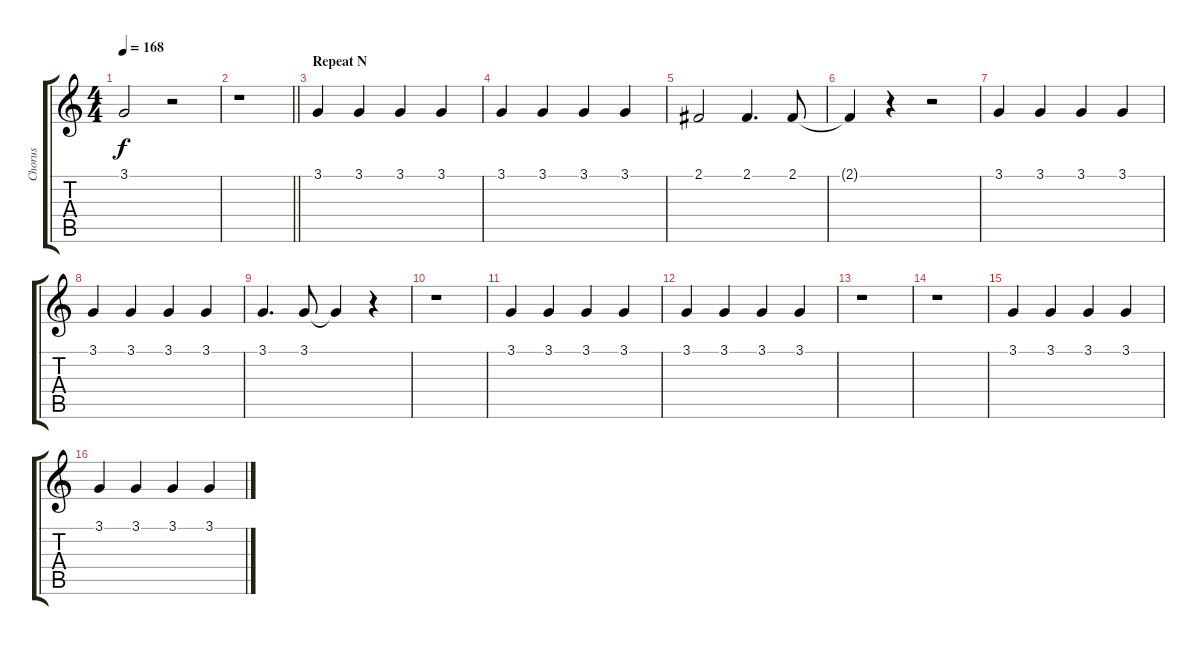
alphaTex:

\track ("Chorus" "Chorus") {instrument tenorsax}
\staff {score tabs}
\tuning (E4 B3 G3 D3 A2 E2) {hide}
\ts (4 4)
\tempo 168
\clef g2
\ks c
3.1.2{dy f} r.2 |
\barLineRight lightlight
r.1 |
\section ("" "Repeat N")
3.1.4 3.1.4 3.1.4 3.1.4 |
3.1.4 3.1.4 3.1.4 3.1.4 |
2.1.2 2.1.4{d} 2.1.8 |
2.1{t}.4 r.4 r.2 |
3.1.4 3.1.4 3.1.4 3.1.4 |
3.1.4 3.1.4 3.1.4 3.1.4 |
3.1.4{d} 3.1.8 3.1{t}.4 r.4 |
r.1 |
3.1.4 3.1.4 3.1.4 3.1.4 |
3.1.4 3.1.4 3.1.4 3.1.4 |
r.1 |
r.1 |
3.1.4 3.1.4 3.1.4 3.1.4 |
3.1.4 3.1.4 3.1.4 3.1.4
